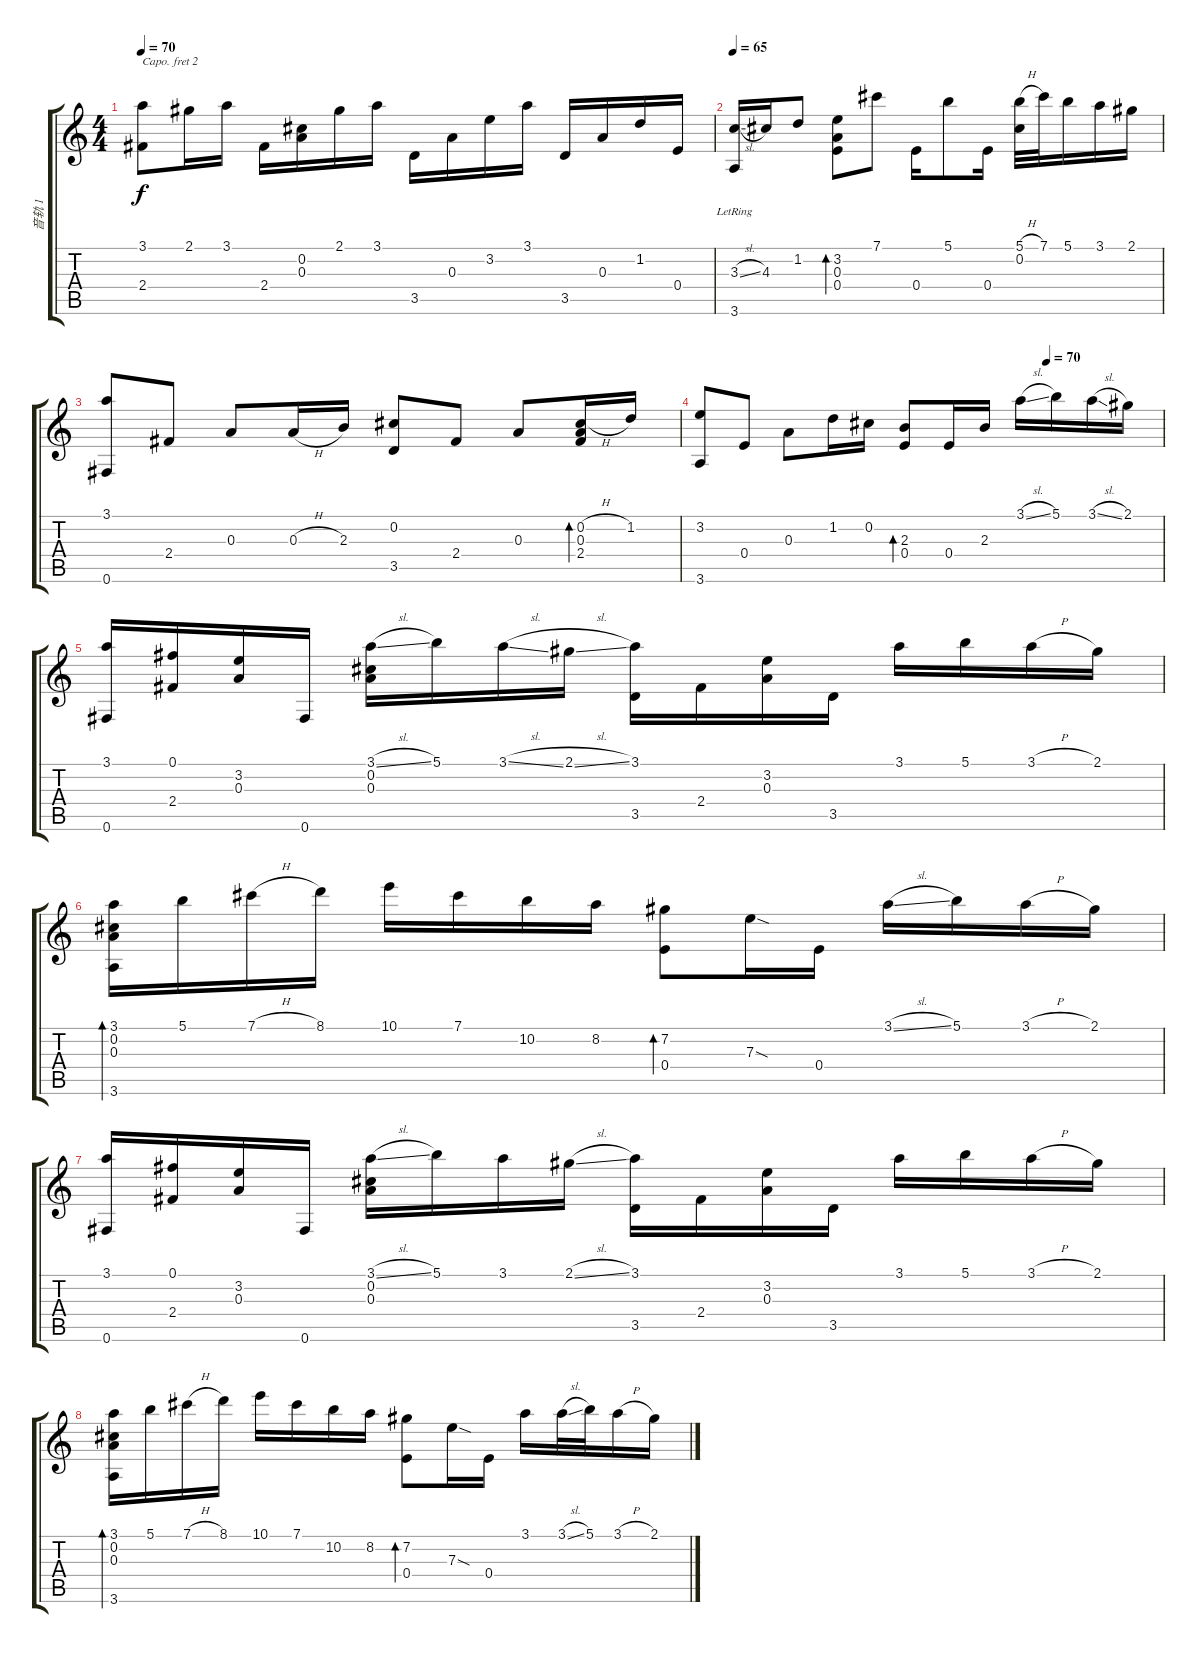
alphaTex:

\track ("音轨 1" "音轨 1") {instrument acousticguitarsteel}
\staff {score tabs}
\capo 2
\tuning (E4 B3 G3 D3 A2 E2) {hide}
\ts (4 4)
\tempo 70
\clef g2
\ks c
(3.1 2.4).8{dy f} 2.1.16 3.1.16 2.4.16 (0.2 0.3).16 2.1.16 3.1.16 3.5.16 0.3.16 3.2.16 3.1.16 3.5.16 0.3.16 1.2.16 0.4.16 |
\tempo 65
(3.3{sl} 3.6{lr}).16 4.3.16 1.2.8 (3.2 0.3 0.4).8{bd 480} 7.1.8 0.4.16 5.1.8 0.4.16 (5.1{h} 0.2).32 7.1.32 5.1.16 3.1.16 2.1.16 |
(3.1 0.6).8 2.4.8 0.3.8 0.3{h}.16 2.3.16 (0.2 3.5).8 2.4.8 0.3.8 (0.2{h} 0.3 2.4).16{bd 120} 1.2.16 |
\tempo (70 0.75)
(3.2 3.6).8 0.4.8 0.3.8 1.2.16 0.2.16 (2.3 0.4).8{bd 480} 0.4.16 2.3.16 3.1{sl}.16 5.1.16 3.1{sl}.16 2.1.16 |
(3.1 0.6).16 (0.1 2.4).16 (3.2 0.3).16 0.6.16 (3.1{sl} 0.2 0.3).16 5.1.16 3.1{sl}.16 2.1{sl}.16 (3.1 3.5).16 2.4.16 (3.2 0.3).16 3.5.16 3.1.16 5.1.16 3.1{h}.16 2.1.16 |
(3.1 0.2 0.3 3.6).16{bd 480} 5.1.16 7.1{h}.16 8.1.16 10.1.16 7.1.16 10.2.16 8.2.16 (7.2 0.4).8{bd 480} 7.3{sod}.16 0.4.16 3.1{sl}.16 5.1.16 3.1{h}.16 2.1.16 |
(3.1 0.6).16 (0.1 2.4).16 (3.2 0.3).16 0.6.16 (3.1{sl} 0.2 0.3).16 5.1.16 3.1.16 2.1{sl}.16 (3.1 3.5).16 2.4.16 (3.2 0.3).16 3.5.16 3.1.16 5.1.16 3.1{h}.16 2.1.16 |
(3.1 0.2 0.3 3.6).16{bd 480} 5.1.16 7.1{h}.16 8.1.16 10.1.16 7.1.16 10.2.16 8.2.16 (7.2 0.4).8{bd 480} 7.3{sod}.16 0.4.16 3.1.16 3.1{sl}.32 5.1.32 3.1{h}.16 2.1.16
